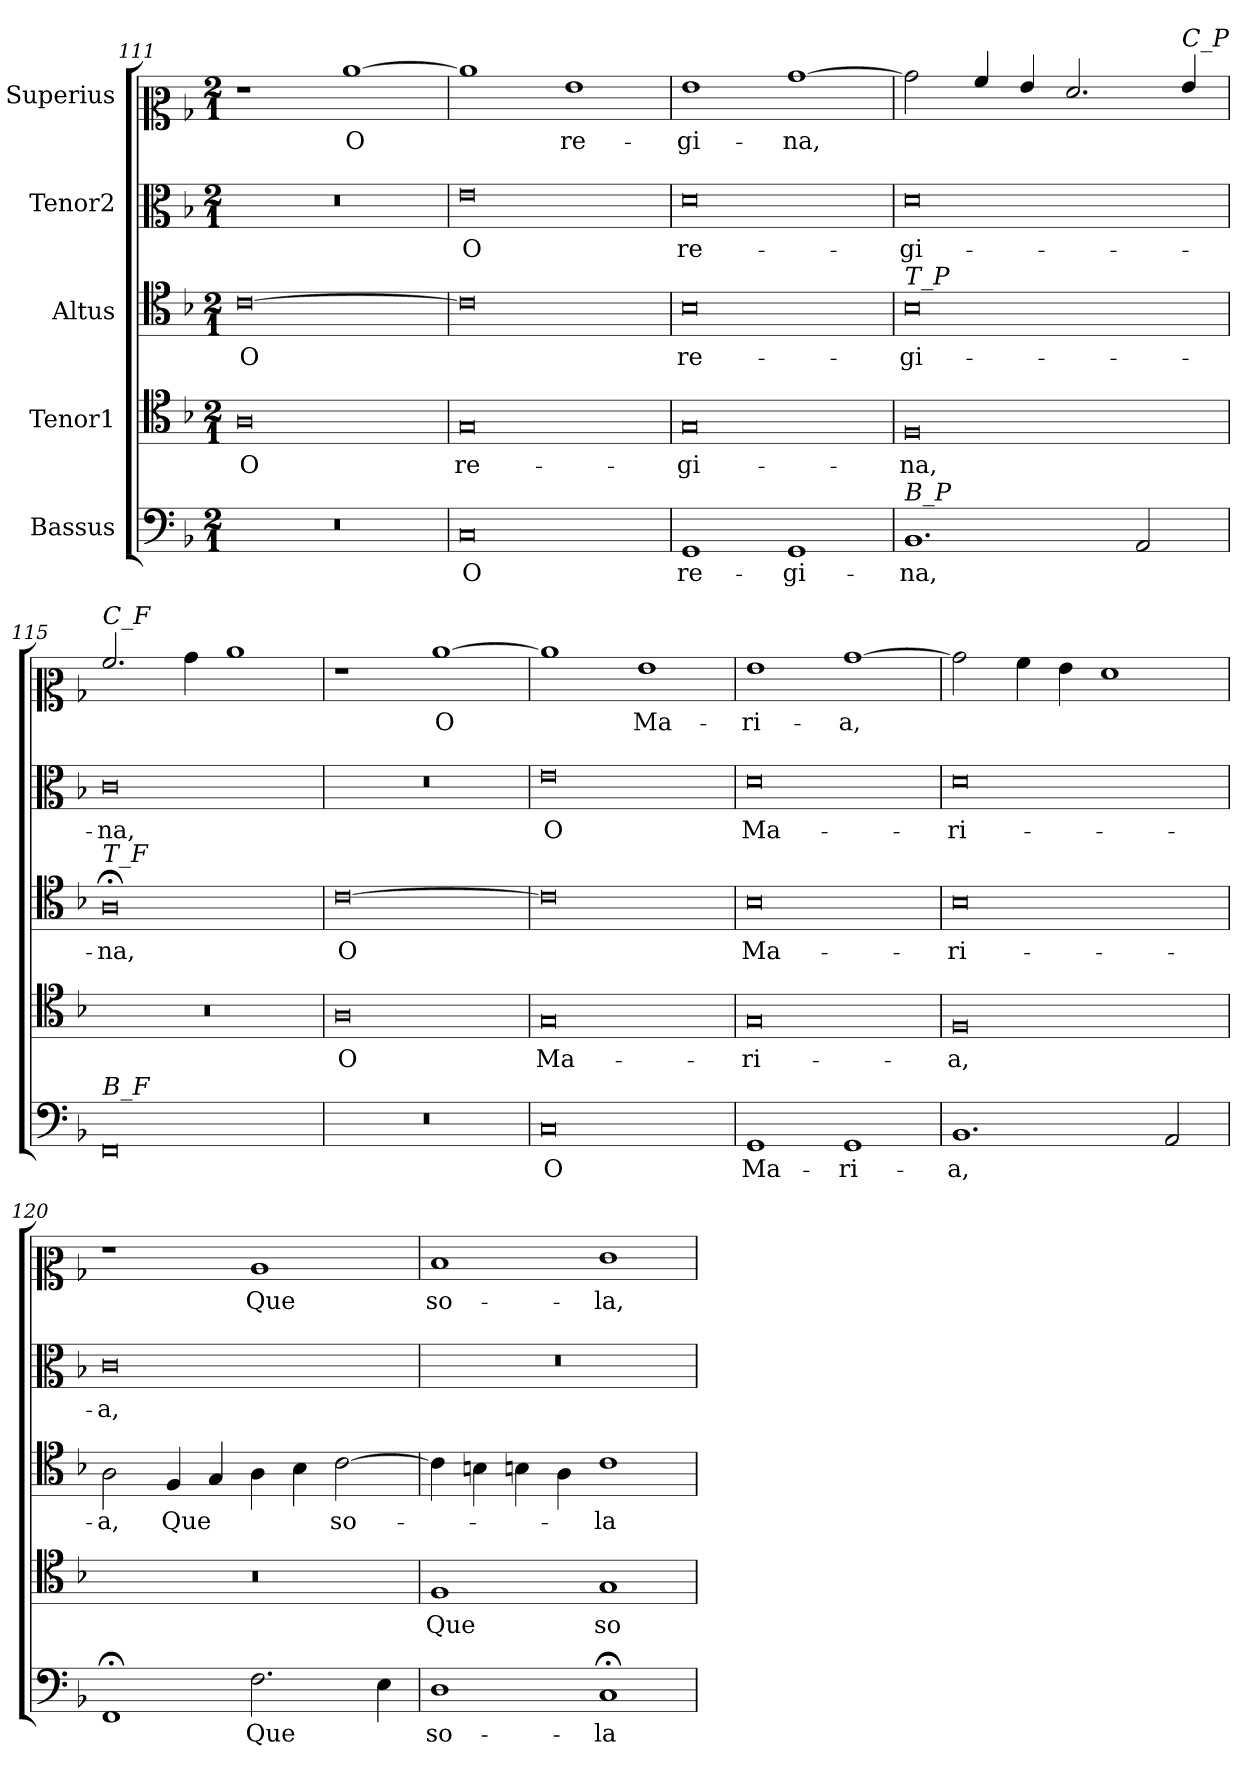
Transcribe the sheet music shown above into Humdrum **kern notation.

**kern	**text	**kern	**text	**kern	**text	**kern	**text	**kern	**text
*part5	*part5	*part4	*part4	*part3	*part3	*part2	*part2	*part1	*part1
*staff5	*staff5	*staff4	*staff4	*staff3	*staff3	*staff2	*staff2	*staff1	*staff1
*I"Bassus	*	*I"Tenor1	*	*I"Altus	*	*I"Tenor2	*	*I"Superius	*
*clefF4	*	*clefC4	*	*clefC4	*	*clefC3	*	*clefC2	*
*	*	*	*	*ITrd1c2	*	*	*	*	*
*k[b-]	*	*k[b-]	*	*k[b-e-a-]	*	*k[b-]	*	*k[b-]	*
*F:	*	*F:	*	*E-:	*	*F:	*	*F:	*
*M2/1	*	*M2/1	*	*M2/1	*	*M2/1	*	*M2/1	*
=111	=111	=111	=111	=111	=111	=111	=111	=111	=111
0r	.	0A	O	[0B-	O	0r	.	1r	.
.	.	.	.	.	.	.	.	[1cc	-O
=112	=112	=112	=112	=112	=112	=112	=112	=112	=112
0C	O	0G	re-	0B-]	.	0e	O	1cc]	.
.	.	.	.	.	.	.	.	1g	re-
!!LO:PB:g=z
=113	=113	=113	=113	=113	=113	=113	=113	=113	=113
1GG	re-	0G	-gi-	0A-	re-	0d	re-	1g	-gi-
1GG	-gi-	.	.	.	.	.	.	[1b-	-na,
=114	=114	=114	=114	=114	=114	=114	=114	=114	=114
!	!	!	!	!LO:TX:a:i:t=T_P	!	!	!	!	!
!LO:TX:a:i:t=B_P	!	!	!	!	!	!	!	!	!
1.BB-	-na,	0F	-na,	0A-	-gi-	0d	-gi-	2b-\]	.
.	.	.	.	.	.	.	.	4a/	.
.	.	.	.	.	.	.	.	4g/	.
.	.	.	.	.	.	.	.	2.f/	.
2AA/	.	.	.	.	.	.	.	.	.
!	!	!	!	!	!	!	!	!LO:TX:a:i:t=C_P	!
.	.	.	.	.	.	.	.	4g/	.
=115	=115	=115	=115	=115	=115	=115	=115	=115	=115
!	!	!	!	!	!	!	!	!LO:TX:a:i:t=C_F	!
!	!	!	!	!LO:TX:a:i:t=T_F	!	!	!	!	!
!LO:TX:a:i:t=B_F	!	!	!	!	!	!	!	!	!
0FF	.	0r	.	0G;<	-na,	0c	-na,	2.a/	.
.	.	.	.	.	.	.	.	4b-\	.
.	.	.	.	.	.	.	.	1cc	.
!!LO:LB:g=z
=116	=116	=116	=116	=116	=116	=116	=116	=116	=116
0r	.	0A	O	[0B-	O	0r	.	1r	.
.	.	.	.	.	.	.	.	[1cc	O
=117	=117	=117	=117	=117	=117	=117	=117	=117	=117
0C	O	0G	Ma-	0B-]	.	0e	O	1cc]	.
.	.	.	.	.	.	.	.	1g	Ma-
=118	=118	=118	=118	=118	=118	=118	=118	=118	=118
1GG	Ma-	0G	-ri-	0A-	Ma-	0d	Ma-	1g	-ri-
1GG	-ri-	.	.	.	.	.	.	[1b-	-a,
=119	=119	=119	=119	=119	=119	=119	=119	=119	=119
1.BB-	-a,	0F	-a,	0A-	-ri-	0d	-ri-	2b-\]	.
.	.	.	.	.	.	.	.	4a\	.
.	.	.	.	.	.	.	.	4g\	.
.	.	.	.	.	.	.	.	1f	.
2AA/	.	.	.	.	.	.	.	.	.
=120	=120	=120	=120	=120	=120	=120	=120	=120	=120
1FF;<	.	0r	.	2G\	-a,	0c	-a,	1r	.
.	.	.	.	4E-/	Que	.	.	.	.
.	.	.	.	4F/	.	.	.	.	.
2.F\	Que	.	.	4G\	.	.	.	1c	Que
.	.	.	.	4A-\	.	.	.	.	.
.	.	.	.	[2B-\	so-	.	.	.	.
4E\	.	.	.	.	.	.	.	.	.
=121	=121	=121	=121	=121	=121	=121	=121	=121	=121
1D	so-	1F	Que	4B-\]	.	0r	.	1d	so-
.	.	.	.	4An\	.	.	.	.	.
.	.	.	.	4An\	.	.	.	.	.
.	.	.	.	4G\	.	.	.	.	.
1C;<	-la	1G	so-	1B-	-la	.	.	1e	-la,
=	=	=	=	=	=	=	=	=	=
*-	*-	*-	*-	*-	*-	*-	*-	*-	*-
